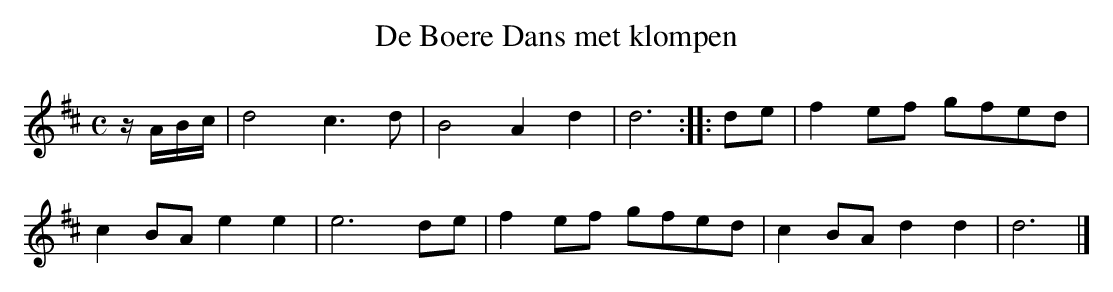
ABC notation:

X:1
T:De Boere Dans met klompen
M:C
K:Dmaj
z/A/B/c/|d4c3d|B4A2d2|d6:||:de|f2ef gfed|
c2BAe2e2|e6de|f2ef gfed|c2BAd2d2|d6|]
